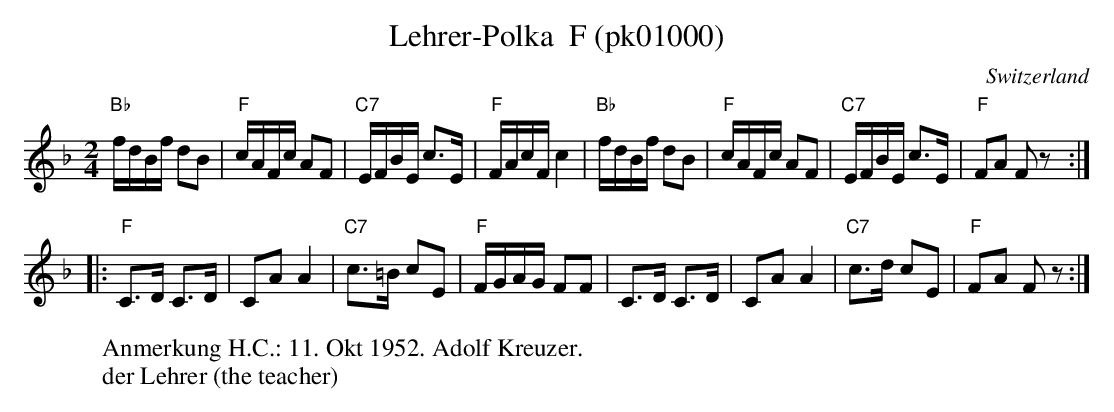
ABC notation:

X:1
T:Lehrer-Polka  F (pk01000)
O:Switzerland
M:2/4
L:1/16
K:F major
"Bb"fdBf d2B2 | "F"cAFc A2F2 | "C7"EFBE c3E | "F"FAcFc4 | "Bb"fdBf d2B2 | "F"cAFc A2F2 | "C7"EFBE c3E  | "F"F2A2 F2z2::
[L:1/8] "F"C>D C>D | CAA2 | "C7"c>=B cE | "F"F/G/A/G/ FF | C>D C>D | CAA2 | "C7"c>d cE | "F"FA Fz :|
W:Anmerkung H.C.: 11. Okt 1952. Adolf Kreuzer.
W: der Lehrer (the teacher)
